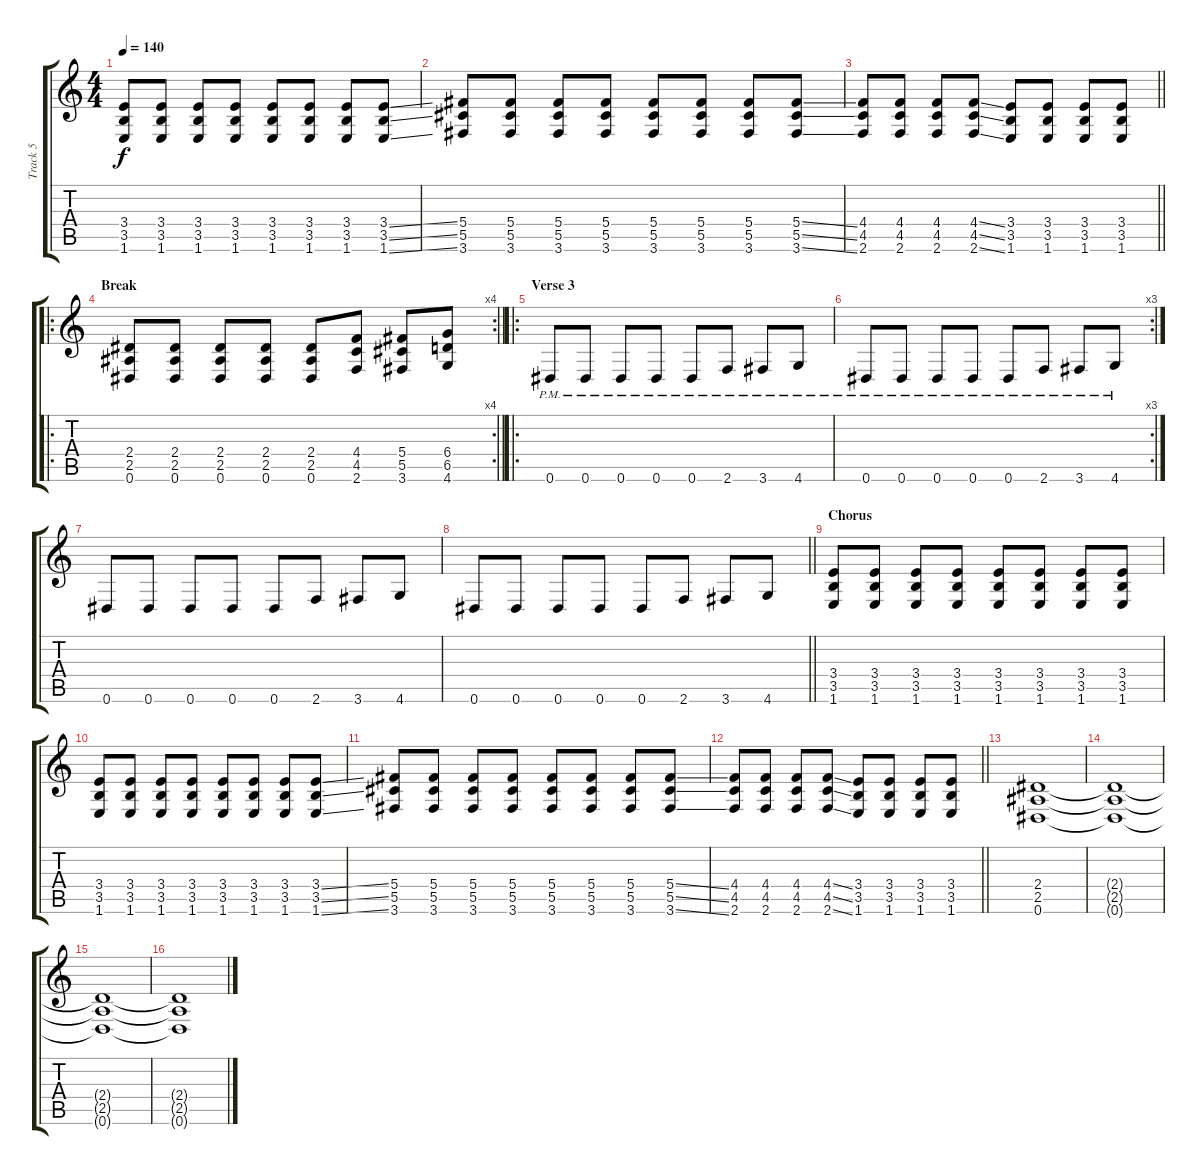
\track ("Track 5" "Track 5") {instrument overdrivenguitar}
\staff {score tabs}
\tuning (Eb4 Bb3 Gb3 Db3 Ab2 Eb2) {hide}
\ts (4 4)
\tempo 140
\clef g2
\ks c
(3.4 3.5 1.6).8{dy f} (3.4 3.5 1.6).8 (3.4 3.5 1.6).8 (3.4 3.5 1.6).8 (3.4 3.5 1.6).8 (3.4 3.5 1.6).8 (3.4 3.5 1.6).8 (3.4{ss} 3.5{ss} 1.6{ss}).8 |
(5.4 5.5 3.6).8 (5.4 5.5 3.6).8 (5.4 5.5 3.6).8 (5.4 5.5 3.6).8 (5.4 5.5 3.6).8 (5.4 5.5 3.6).8 (5.4 5.5 3.6).8 (5.4{ss} 5.5{ss} 3.6{ss}).8 |
\barLineRight lightlight
(4.4 4.5 2.6).8 (4.4 4.5 2.6).8 (4.4 4.5 2.6).8 (4.4{ss} 4.5{ss} 2.6{ss}).8 (3.4 3.5 1.6).8 (3.4 3.5 1.6).8 (3.4 3.5 1.6).8 (3.4 3.5 1.6).8 |
\ro
\rc 4
\section ("" "Break")
\barLineRight lightlight
(2.4 2.5 0.6).8 (2.4 2.5 0.6).8 (2.4 2.5 0.6).8 (2.4 2.5 0.6).8 (2.4 2.5 0.6).8 (4.4 4.5 2.6).8 (5.4 5.5 3.6).8 (6.4 6.5 4.6).8 |
\ro
\section ("" "Verse 3")
0.6{pm}.8 0.6{pm}.8 0.6{pm}.8 0.6{pm}.8 0.6{pm}.8 2.6{pm}.8 3.6{pm}.8 4.6{pm}.8 |
\rc 3
0.6{pm}.8 0.6{pm}.8 0.6{pm}.8 0.6{pm}.8 0.6{pm}.8 2.6{pm}.8 3.6{pm}.8 4.6{pm}.8 |
0.6.8 0.6.8 0.6.8 0.6.8 0.6.8 2.6.8 3.6.8 4.6.8 |
\barLineRight lightlight
0.6.8 0.6.8 0.6.8 0.6.8 0.6.8 2.6.8 3.6.8 4.6.8 |
\section ("" "Chorus")
(3.4 3.5 1.6).8 (3.4 3.5 1.6).8 (3.4 3.5 1.6).8 (3.4 3.5 1.6).8 (3.4 3.5 1.6).8 (3.4 3.5 1.6).8 (3.4 3.5 1.6).8 (3.4 3.5 1.6).8 |
(3.4 3.5 1.6).8 (3.4 3.5 1.6).8 (3.4 3.5 1.6).8 (3.4 3.5 1.6).8 (3.4 3.5 1.6).8 (3.4 3.5 1.6).8 (3.4 3.5 1.6).8 (3.4{ss} 3.5{ss} 1.6{ss}).8 |
(5.4 5.5 3.6).8 (5.4 5.5 3.6).8 (5.4 5.5 3.6).8 (5.4 5.5 3.6).8 (5.4 5.5 3.6).8 (5.4 5.5 3.6).8 (5.4 5.5 3.6).8 (5.4{ss} 5.5{ss} 3.6{ss}).8 |
\barLineRight lightlight
(4.4 4.5 2.6).8 (4.4 4.5 2.6).8 (4.4 4.5 2.6).8 (4.4{ss} 4.5{ss} 2.6{ss}).8 (3.4 3.5 1.6).8 (3.4 3.5 1.6).8 (3.4 3.5 1.6).8 (3.4 3.5 1.6).8 |
(2.4 2.5 0.6).1 |
(2.4{t} 2.5{t} 0.6{t}).1 |
(2.4{t} 2.5{t} 0.6{t}).1 |
(2.4{t} 2.5{t} 0.6{t}).1
